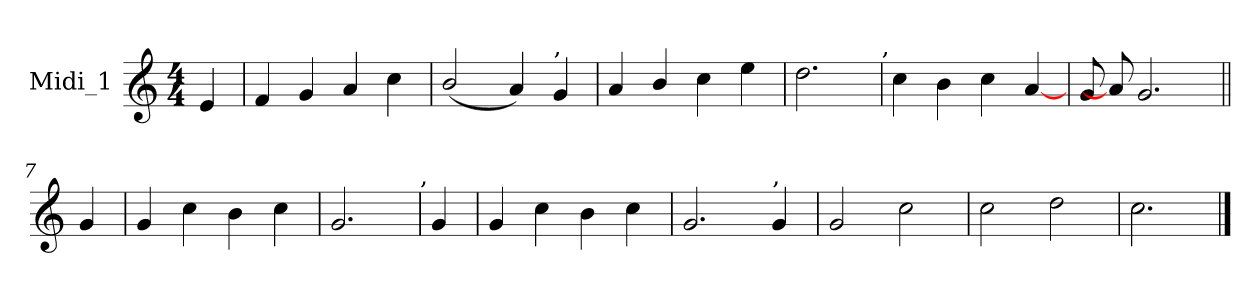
**kern
*part1
*staff1
*I"Midi_1
*clefG2
*k[]
*C:
*M4/4
=
4e
=1
4f
4g
4a
4cc
=2
(<2b/
4a/)
!LO:TX:a:t=,
4g/
=3
4a/
4b/
4cc
4ee
=4
2.dd
!LO:TX:a:t=,
!!LO:LB:g=z
=5
4cc
4b
4cc
[4a
=6
8g
8a]
2.g
=7||
4g
=8
4g
4cc
4b
4cc
=9
2.g
!LO:TX:a:t=,
!!LO:LB:g=z
=10
4g
=11
4g
4cc
4b
4cc
=12
2.g
!LO:TX:a:t=,
4g
=13
2g
2cc
=14
2cc
2dd
=15
2.cc
==
*-
